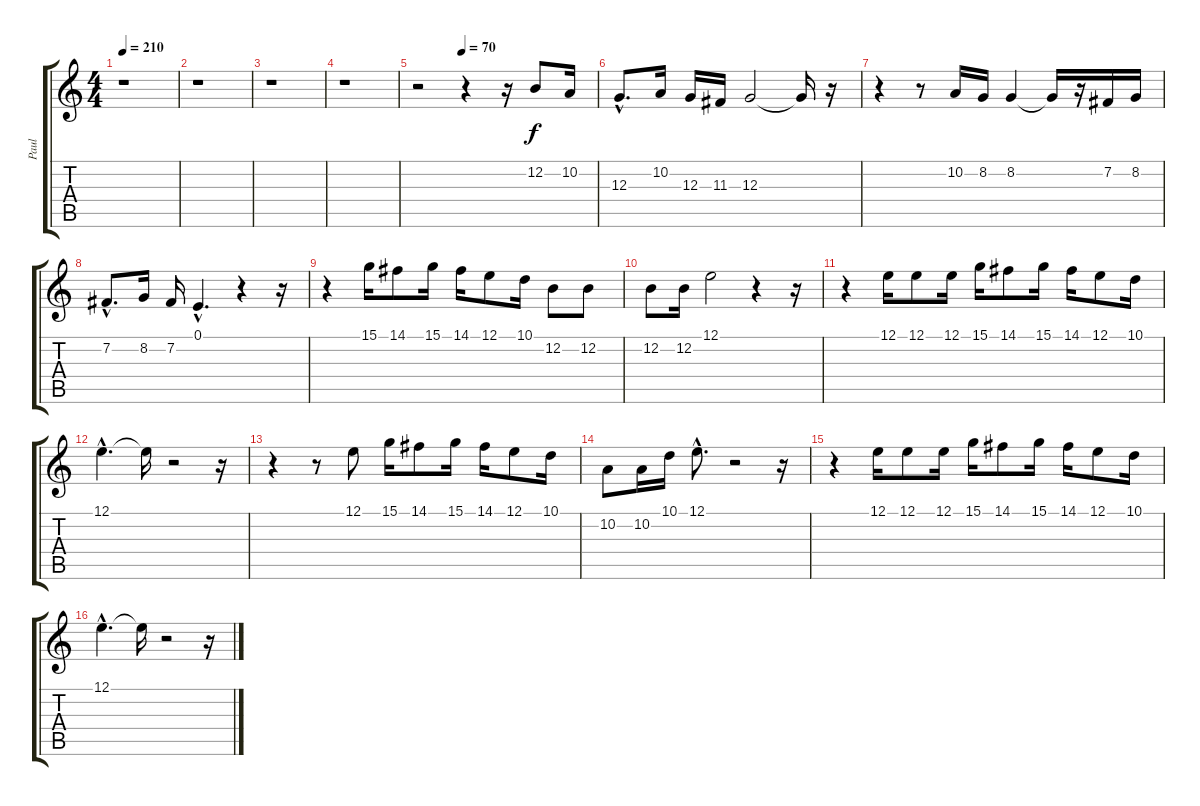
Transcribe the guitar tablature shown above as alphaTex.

\track ("Paul" "Paul") {instrument choiraahs}
\staff {score tabs}
\tuning (E4 B3 G3 D3 A2 E2) {hide}
\ts (4 4)
\tempo 210
\clef g2
\ks c
r.1{dy f} |
r.1 |
r.1 |
r.1 |
\tempo (70 0.25)
r.2 r.4 r.16 12.2.8 10.2.16 |
12.3{hac}.8{d} 10.2.16 12.3.16 11.3.16 12.3.2 12.3{t}.16 r.16 |
r.4 r.8 10.2.16 8.2.16 8.2.4 8.2{t}.16 r.16 7.2.16 8.2.16 |
7.2{hac}.8{d} 8.2.16 7.2.16 0.1{hac}.4{d} r.4 r.16 |
r.4 15.1.16 14.1.8 15.1.16 14.1.16 12.1.8 10.1.16 12.2.8 12.2.8 |
12.2.8 12.2.16 12.1.2 r.4 r.16 |
r.4 12.1.16 12.1.8 12.1.16 15.1.16 14.1.8 15.1.16 14.1.16 12.1.8 10.1.16 |
12.1{hac}.4{d} 12.1{t}.16 r.2 r.16 |
r.4 r.8 12.1.8 15.1.16 14.1.8 15.1.16 14.1.16 12.1.8 10.1.16 |
10.2.8 10.2.16 10.1.16 12.1{hac}.8{d} r.2 r.16 |
r.4 12.1.16 12.1.8 12.1.16 15.1.16 14.1.8 15.1.16 14.1.16 12.1.8 10.1.16 |
12.1{hac}.4{d} 12.1{t}.16 r.2 r.16
